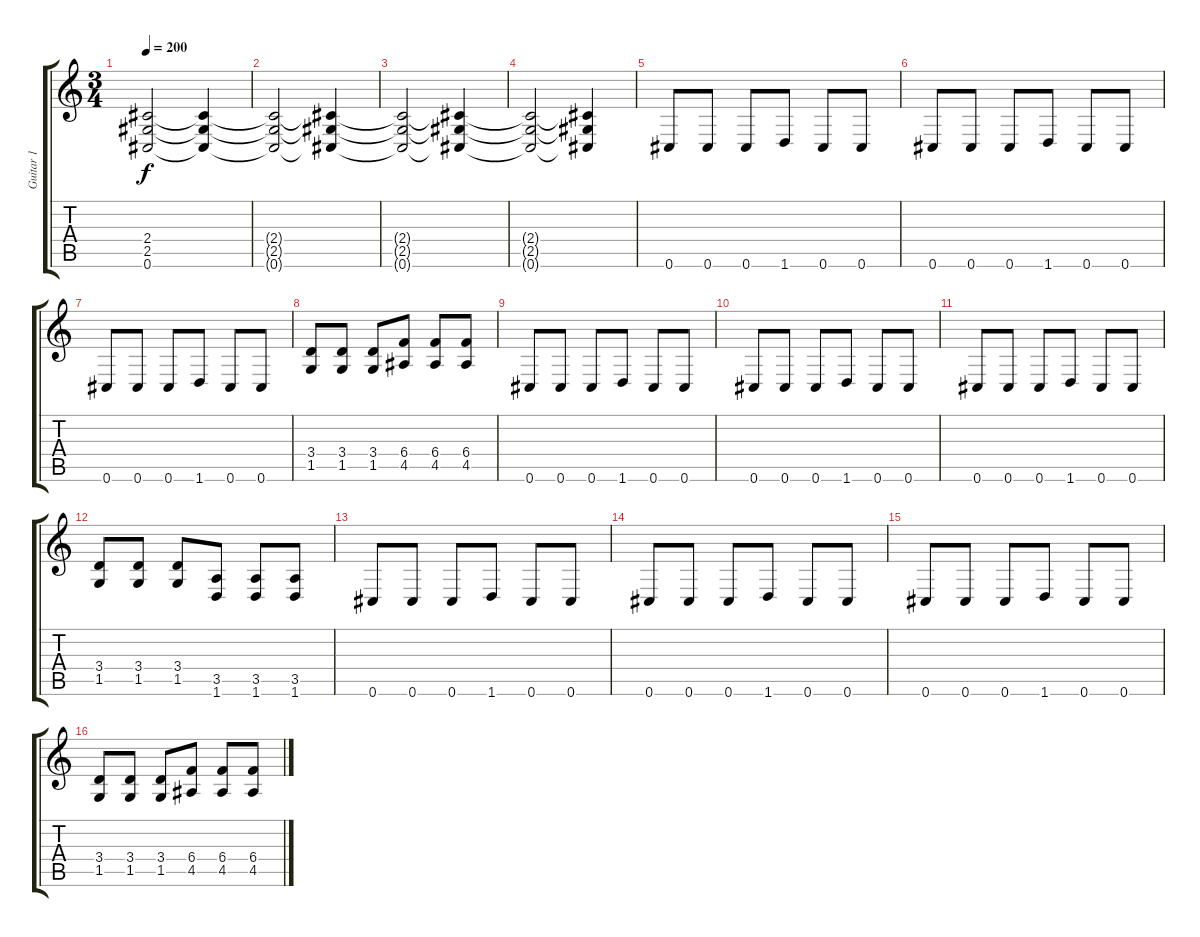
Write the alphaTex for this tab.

\track ("Guitar 1 " "Guitar 1 ") {instrument distortionguitar}
\staff {score tabs}
\tuning (Db4 Ab3 E3 B2 Gb2 Db2) {hide}
\ts (3 4)
\tempo 200
\clef g2
\ks c
(2.4 2.5 0.6).2{dy f} (2.4{t} 2.5{t} 0.6{t}).4 |
(2.4{t} 2.5{t} 0.6{t}).2 (2.4{t} 2.5{t} 0.6{t}).4 |
(2.4{t} 2.5{t} 0.6{t}).2 (2.4{t} 2.5{t} 0.6{t}).4 |
(2.4{t} 2.5{t} 0.6{t}).2 (2.4{t} 2.5{t} 0.6{t}).4 |
0.6.8 0.6.8 0.6.8 1.6.8 0.6.8 0.6.8 |
0.6.8 0.6.8 0.6.8 1.6.8 0.6.8 0.6.8 |
0.6.8 0.6.8 0.6.8 1.6.8 0.6.8 0.6.8 |
(3.4 1.5).8 (3.4 1.5).8 (3.4 1.5).8 (6.4 4.5).8 (6.4 4.5).8 (6.4 4.5).8 |
0.6.8 0.6.8 0.6.8 1.6.8 0.6.8 0.6.8 |
0.6.8 0.6.8 0.6.8 1.6.8 0.6.8 0.6.8 |
0.6.8 0.6.8 0.6.8 1.6.8 0.6.8 0.6.8 |
(3.4 1.5).8 (3.4 1.5).8 (3.4 1.5).8 (3.5 1.6).8 (3.5 1.6).8 (3.5 1.6).8 |
0.6.8 0.6.8 0.6.8 1.6.8 0.6.8 0.6.8 |
0.6.8 0.6.8 0.6.8 1.6.8 0.6.8 0.6.8 |
0.6.8 0.6.8 0.6.8 1.6.8 0.6.8 0.6.8 |
(3.4 1.5).8 (3.4 1.5).8 (3.4 1.5).8 (6.4 4.5).8 (6.4 4.5).8 (6.4 4.5).8
